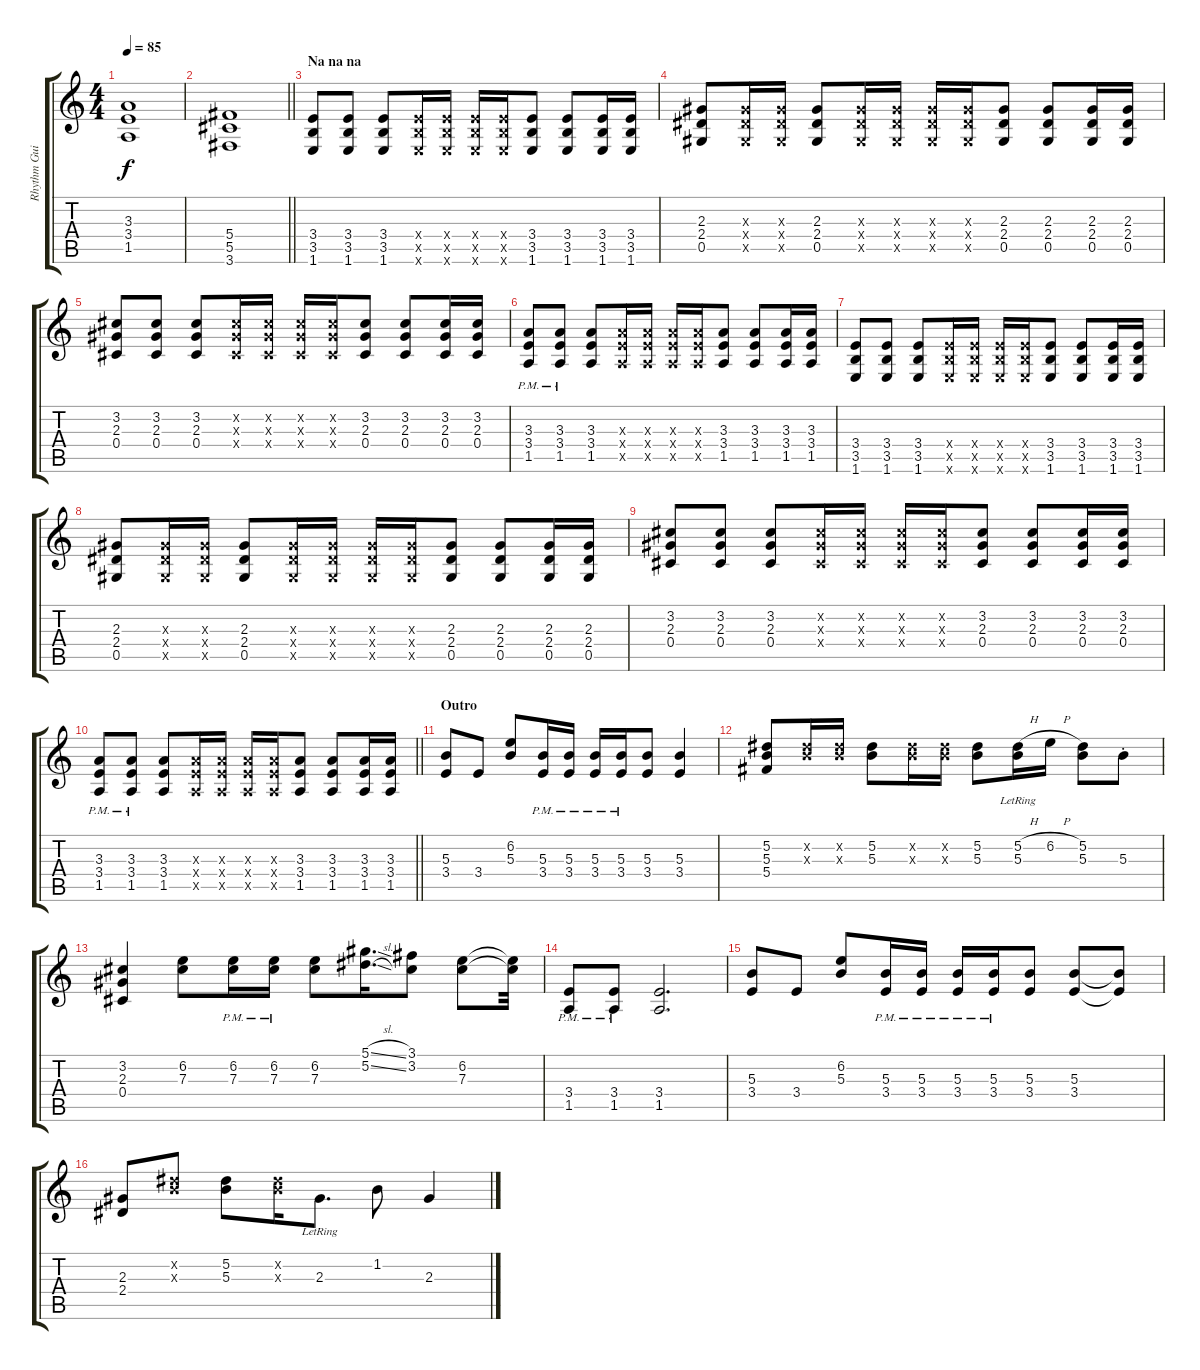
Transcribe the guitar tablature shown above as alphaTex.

\track ("Rhythm Guitar" "Rhythm Gui") {instrument overdrivenguitar}
\staff {score tabs}
\tuning (Eb4 Bb3 Gb3 Db3 Ab2 Eb2) {hide}
\ts (4 4)
\tempo 85
\clef g2
\ks c
(3.3 3.4 1.5).1{dy f} |
\barLineRight lightlight
(5.4 5.5 3.6).1 |
\section ("" "Na na na")
(3.4 3.5 1.6).8 (3.4 3.5 1.6).8 (3.4 3.5 1.6).8 (3.4{x} 3.5{x} 1.6{x}).16 (3.4{x} 3.5{x} 1.6{x}).16 (3.4{x} 3.5{x} 1.6{x}).16 (3.4{x} 3.5{x} 1.6{x}).16 (3.4 3.5 1.6).8 (3.4 3.5 1.6).8 (3.4 3.5 1.6).16 (3.4 3.5 1.6).16 |
(2.3 2.4 0.5).8 (2.3{x} 2.4{x} 0.5{x}).16 (2.3{x} 2.4{x} 0.5{x}).16 (2.3 2.4 0.5).8 (2.3{x} 2.4{x} 0.5{x}).16 (2.3{x} 2.4{x} 0.5{x}).16 (2.3{x} 2.4{x} 0.5{x}).16 (2.3{x} 2.4{x} 0.5{x}).16 (2.3 2.4 0.5).8 (2.3 2.4 0.5).8 (2.3 2.4 0.5).16 (2.3 2.4 0.5).16 |
(3.2 2.3 0.4).8 (3.2 2.3 0.4).8 (3.2 2.3 0.4).8 (3.2{x} 2.3{x} 0.4{x}).16 (3.2{x} 2.3{x} 0.4{x}).16 (3.2{x} 2.3{x} 0.4{x}).16 (3.2{x} 2.3{x} 0.4{x}).16 (3.2 2.3 0.4).8 (3.2 2.3 0.4).8 (3.2 2.3 0.4).16 (3.2 2.3 0.4).16 |
(3.3{pm} 3.4{pm} 1.5{pm}).8 (3.3{pm} 3.4{pm} 1.5{pm}).8 (3.3 3.4 1.5).8 (3.3{x} 3.4{x} 1.5{x}).16 (3.3{x} 3.4{x} 1.5{x}).16 (3.3{x} 3.4{x} 1.5{x}).16 (3.3{x} 3.4{x} 1.5{x}).16 (3.3 3.4 1.5).8 (3.3 3.4 1.5).8 (3.3 3.4 1.5).16 (3.3 3.4 1.5).16 |
(3.4 3.5 1.6).8 (3.4 3.5 1.6).8 (3.4 3.5 1.6).8 (3.4{x} 3.5{x} 1.6{x}).16 (3.4{x} 3.5{x} 1.6{x}).16 (3.4{x} 3.5{x} 1.6{x}).16 (3.4{x} 3.5{x} 1.6{x}).16 (3.4 3.5 1.6).8 (3.4 3.5 1.6).8 (3.4 3.5 1.6).16 (3.4 3.5 1.6).16 |
(2.3 2.4 0.5).8 (2.3{x} 2.4{x} 0.5{x}).16 (2.3{x} 2.4{x} 0.5{x}).16 (2.3 2.4 0.5).8 (2.3{x} 2.4{x} 0.5{x}).16 (2.3{x} 2.4{x} 0.5{x}).16 (2.3{x} 2.4{x} 0.5{x}).16 (2.3{x} 2.4{x} 0.5{x}).16 (2.3 2.4 0.5).8 (2.3 2.4 0.5).8 (2.3 2.4 0.5).16 (2.3 2.4 0.5).16 |
(3.2 2.3 0.4).8 (3.2 2.3 0.4).8 (3.2 2.3 0.4).8 (3.2{x} 2.3{x} 0.4{x}).16 (3.2{x} 2.3{x} 0.4{x}).16 (3.2{x} 2.3{x} 0.4{x}).16 (3.2{x} 2.3{x} 0.4{x}).16 (3.2 2.3 0.4).8 (3.2 2.3 0.4).8 (3.2 2.3 0.4).16 (3.2 2.3 0.4).16 |
\barLineRight lightlight
(3.3{pm} 3.4{pm} 1.5{pm}).8 (3.3{pm} 3.4{pm} 1.5{pm}).8 (3.3 3.4 1.5).8 (3.3{x} 3.4{x} 1.5{x}).16 (3.3{x} 3.4{x} 1.5{x}).16 (3.3{x} 3.4{x} 1.5{x}).16 (3.3{x} 3.4{x} 1.5{x}).16 (3.3 3.4 1.5).8 (3.3 3.4 1.5).8 (3.3 3.4 1.5).16 (3.3 3.4 1.5).16 |
\section ("" "Outro")
(5.3 3.4).8 3.4.8 (6.2 5.3).8 (5.3{pm} 3.4{pm}).16 (5.3{pm} 3.4{pm}).16 (5.3{pm} 3.4{pm}).16 (5.3{pm} 3.4{pm}).16 (5.3 3.4).8 (5.3 3.4).4 |
(5.2 5.3 5.4).8 (5.2{x} 5.3{x}).16 (5.2{x} 5.3{x}).16 (5.2 5.3).8 (5.2{x} 5.3{x}).16 (5.2{x} 5.3{x}).16 (5.2 5.3).8 (5.2{h} 5.3{lr}).16 6.2{h}.16 (5.2 5.3).8 5.3{st}.8 |
(3.2 2.3 0.4).4 (6.2 7.3).8 (6.2{pm} 7.3{pm}).16 (6.2{pm} 7.3{pm}).16 (6.2 7.3).8 (5.1{sl} 5.2{sl}).16{d} (3.1 3.2).8 (6.2 7.3).8 (6.2{t} 7.3{t}).32 |
(3.4{pm} 1.5{pm}).8 (3.4{pm} 1.5{pm}).8 (3.4 1.5).2{d} |
(5.3 3.4).8 3.4.8 (6.2 5.3).8 (5.3{pm} 3.4{pm}).16 (5.3{pm} 3.4{pm}).16 (5.3{pm} 3.4{pm}).16 (5.3{pm} 3.4{pm}).16 (5.3 3.4).8 (5.3 3.4).8 (5.3{t} 3.4{t}).8 |
(2.3 2.4).8 (5.2{x} 5.3{x}).8 (5.2 5.3).8 (5.2{x} 5.3{x}).16 2.3{lr}.8{d} 1.2.8 2.3.4
